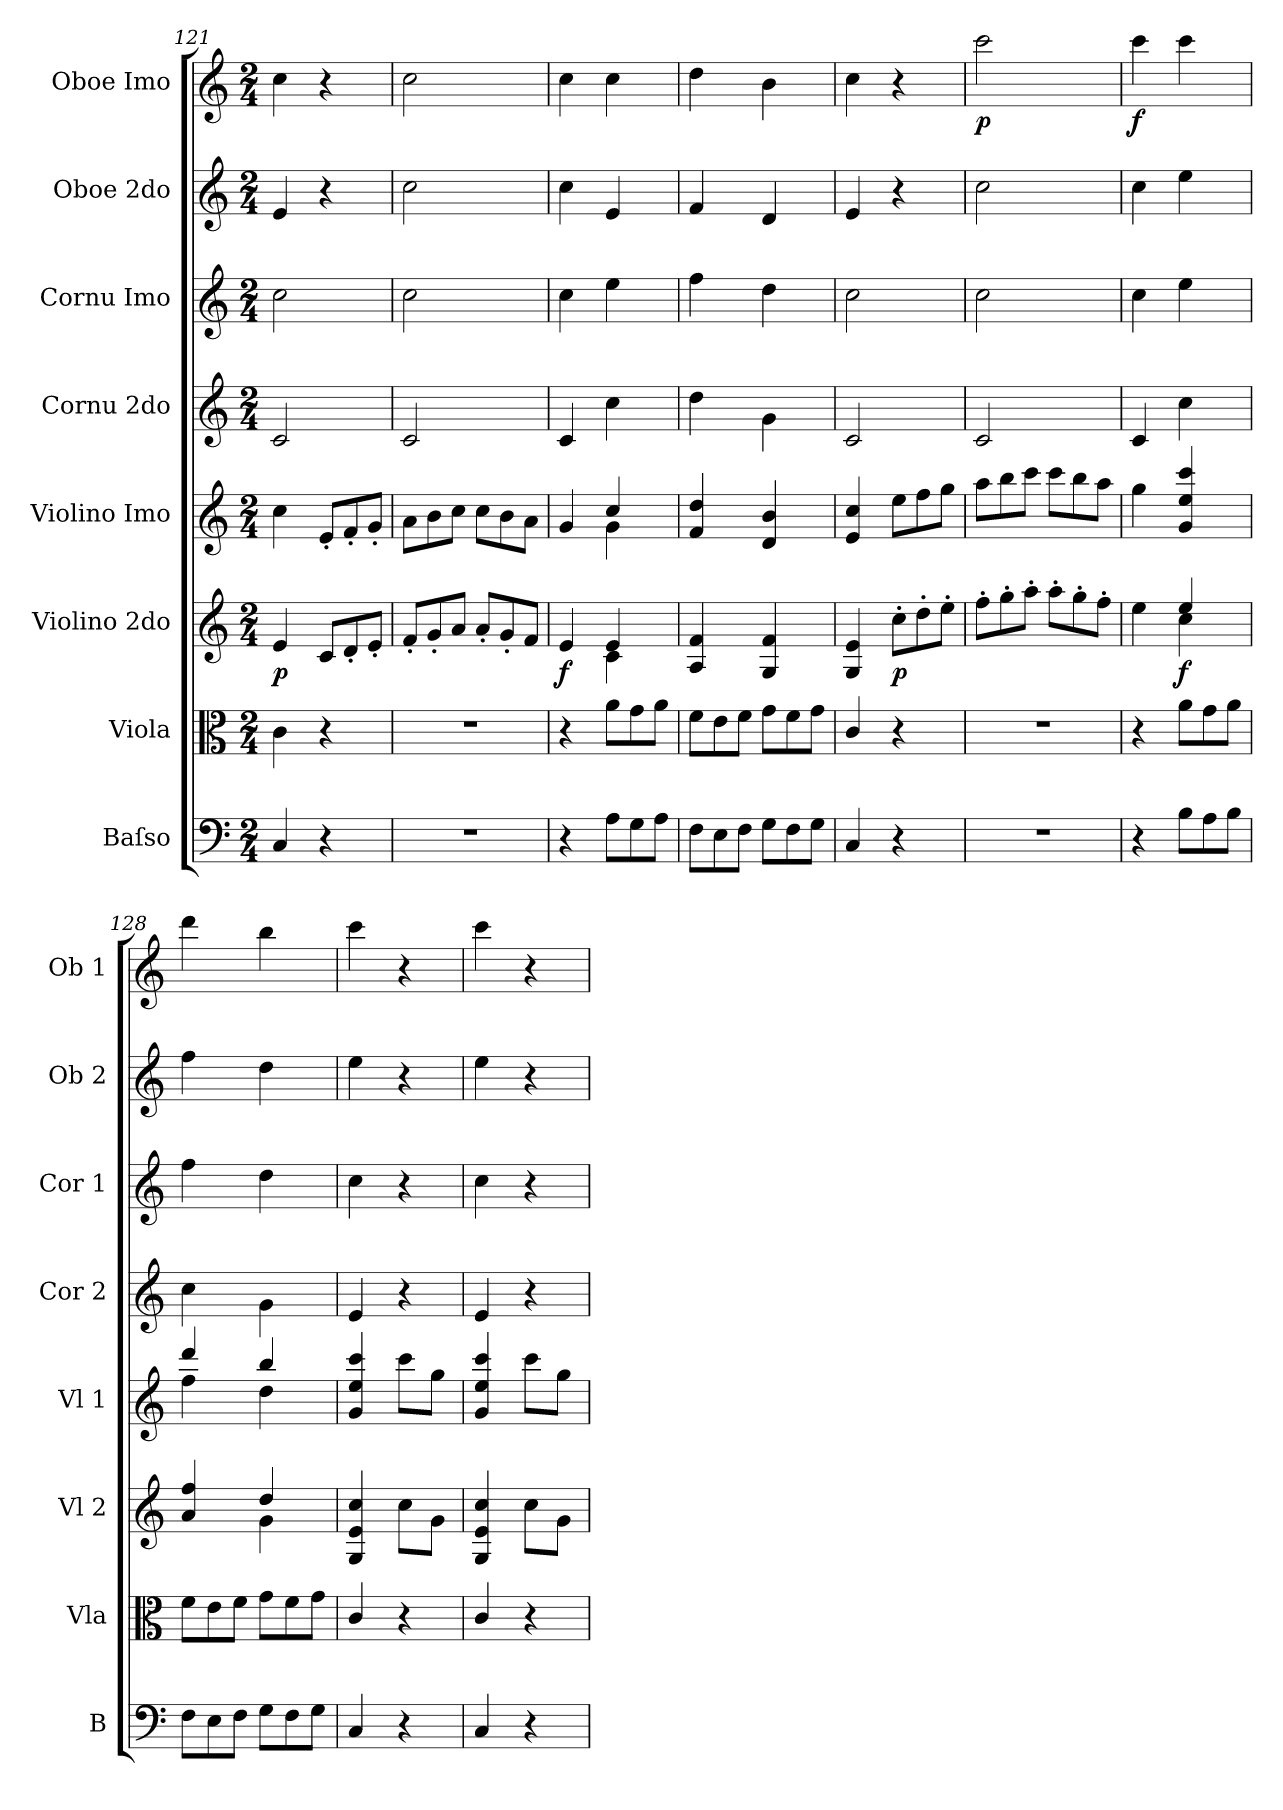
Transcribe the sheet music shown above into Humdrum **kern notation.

**kern	**kern	**kern	**dynam	**kern	**kern	**kern	**kern	**kern	**dynam
*part8	*part7	*part6	*part6	*part5	*part4	*part3	*part2	*part1	*part1
*staff8	*staff7	*staff6	*staff6	*staff5	*staff4	*staff3	*staff2	*staff1	*staff1
*I"Baſso	*I"Viola	*I"Violino 2do	*	*I"Violino Imo	*I"Cornu 2do	*I"Cornu Imo	*I"Oboe 2do	*I"Oboe Imo	*
*I'B	*I'Vla	*I'Vl 2	*	*I'Vl 1	*I'Cor 2	*I'Cor 1	*I'Ob 2	*I'Ob 1	*
*clefF4	*clefC3	*clefG2	*	*clefG2	*clefG2	*clefG2	*clefG2	*clefG2	*
*k[]	*k[]	*k[]	*	*k[]	*k[]	*k[]	*k[]	*k[]	*
*C:	*C:	*C:	*	*C:	*C:	*C:	*C:	*C:	*
*M2/4	*M2/4	*M2/4	*	*M2/4	*M2/4	*M2/4	*M2/4	*M2/4	*
=121	=121	=121	=121	=121	=121	=121	=121	=121	=121
4C/	4c\	4e/	p	4cc\	2c/	2cc\	4e/	4cc\	.
*	*	*Xtuplet	*	*Xtuplet	*	*	*	*	*
4r	4r	12c/L	.	12e'/L	.	.	4r	4r	.
.	.	12d'/	.	12f'/	.	.	.	.	.
.	.	12e'/J	.	12g'/J	.	.	.	.	.
=122	=122	=122	=122	=122	=122	=122	=122	=122	=122
2r	2r	12f'/L	.	12a\L	2c/	2cc\	2cc\	2cc\	.
.	.	12g'/	.	12b\	.	.	.	.	.
.	.	12a/J	.	12cc\J	.	.	.	.	.
.	.	12a'/L	.	12cc\L	.	.	.	.	.
.	.	12g'/	.	12b\	.	.	.	.	.
.	.	12f/J	.	12a\J	.	.	.	.	.
=123	=123	=123	=123	=123	=123	=123	=123	=123	=123
*	*	*^	*	*^	*	*	*	*	*
4r	4r	4e/	4ryy	f	4g/	4ryy	4c/	4cc\	4cc\	4cc\	.
*Xtuplet	*Xtuplet	*	*	*	*	*	*	*	*	*	*
12A\L	12a\L	4e/	4c\	.	4cc/	4g\	4cc\	4ee\	4e/	4cc\	.
12G\	12g\	.	.	.	.	.	.	.	.	.	.
12A\J	12a\J	.	.	.	.	.	.	.	.	.	.
*	*	*v	*v	*	*	*	*	*	*	*	*
*	*	*	*	*v	*v	*	*	*	*	*
=124	=124	=124	=124	=124	=124	=124	=124	=124	=124
12F\L	12f\L	4A/ 4f/	.	4f/ 4dd/	4dd\	4ff\	4f/	4dd\	.
12E\	12e\	.	.	.	.	.	.	.	.
12F\J	12f\J	.	.	.	.	.	.	.	.
12G\L	12g\L	4G/ 4f/	.	4d/ 4b/	4g\	4dd\	4d/	4b\	.
12F\	12f\	.	.	.	.	.	.	.	.
12G\J	12g\J	.	.	.	.	.	.	.	.
=125	=125	=125	=125	=125	=125	=125	=125	=125	=125
4C/	4c/	4G/ 4e/	.	4e/ 4cc/	2c/	2cc\	4e/	4cc\	.
4r	4r	12cc'\L	p	12ee\L	.	.	4r	4r	.
.	.	12dd'\	.	12ff\	.	.	.	.	.
.	.	12ee'\J	.	12gg\J	.	.	.	.	.
=126	=126	=126	=126	=126	=126	=126	=126	=126	=126
2r	2r	12ff'\L	.	12aa\L	2c/	2cc\	2cc\	2ccc\	p
.	.	12gg'\	.	12bb\	.	.	.	.	.
.	.	12aa'\J	.	12ccc\J	.	.	.	.	.
.	.	12aa'\L	.	12ccc\L	.	.	.	.	.
.	.	12gg'\	.	12bb\	.	.	.	.	.
.	.	12ff'\J	.	12aa\J	.	.	.	.	.
=127	=127	=127	=127	=127	=127	=127	=127	=127	=127
*	*	*^	*	*	*	*	*	*	*
4r	4r	4ryy	4ee\	.	4gg\	4c/	4cc\	4cc\	4ccc\	f
12B\L	12a\L	4ee/	4cc\	f	4g/ 4ee/ 4ccc/	4cc\	4ee\	4ee\	4ccc\	.
12A\	12g\	.	.	.	.	.	.	.	.	.
12B\J	12a\J	.	.	.	.	.	.	.	.	.
=128	=128	=128	=128	=128	=128	=128	=128	=128	=128	=128
*	*	*	*	*	*^	*	*	*	*	*
12F\L	12f\L	4a/ 4ff/	4ryy	.	4ddd/	4ff\	4cc\	4ff\	4ff\	4ddd\	.
12E\	12e\	.	.	.	.	.	.	.	.	.	.
12F\J	12f\J	.	.	.	.	.	.	.	.	.	.
12G\L	12g\L	4dd/	4g\	.	4bb/	4dd\	4g\	4dd\	4dd\	4bb\	.
12F\	12f\	.	.	.	.	.	.	.	.	.	.
12G\J	12g\J	.	.	.	.	.	.	.	.	.	.
*	*	*v	*v	*	*	*	*	*	*	*	*
*	*	*	*	*v	*v	*	*	*	*	*
=129	=129	=129	=129	=129	=129	=129	=129	=129	=129
4C/	4c/	4G/ 4e/ 4cc/	.	4g/ 4ee/ 4ccc/	4e/	4cc\	4ee\	4ccc\	.
4r	4r	8cc\L	.	8ccc\L	4r	4r	4r	4r	.
.	.	8g\J	.	8gg\J	.	.	.	.	.
=130	=130	=130	=130	=130	=130	=130	=130	=130	=130
4C/	4c/	4G/ 4e/ 4cc/	.	4g/ 4ee/ 4ccc/	4e/	4cc\	4ee\	4ccc\	.
4r	4r	8cc\L	.	8ccc\L	4r	4r	4r	4r	.
.	.	8g\J	.	8gg\J	.	.	.	.	.
=	=	=	=	=	=	=	=	=	=
*-	*-	*-	*-	*-	*-	*-	*-	*-	*-
